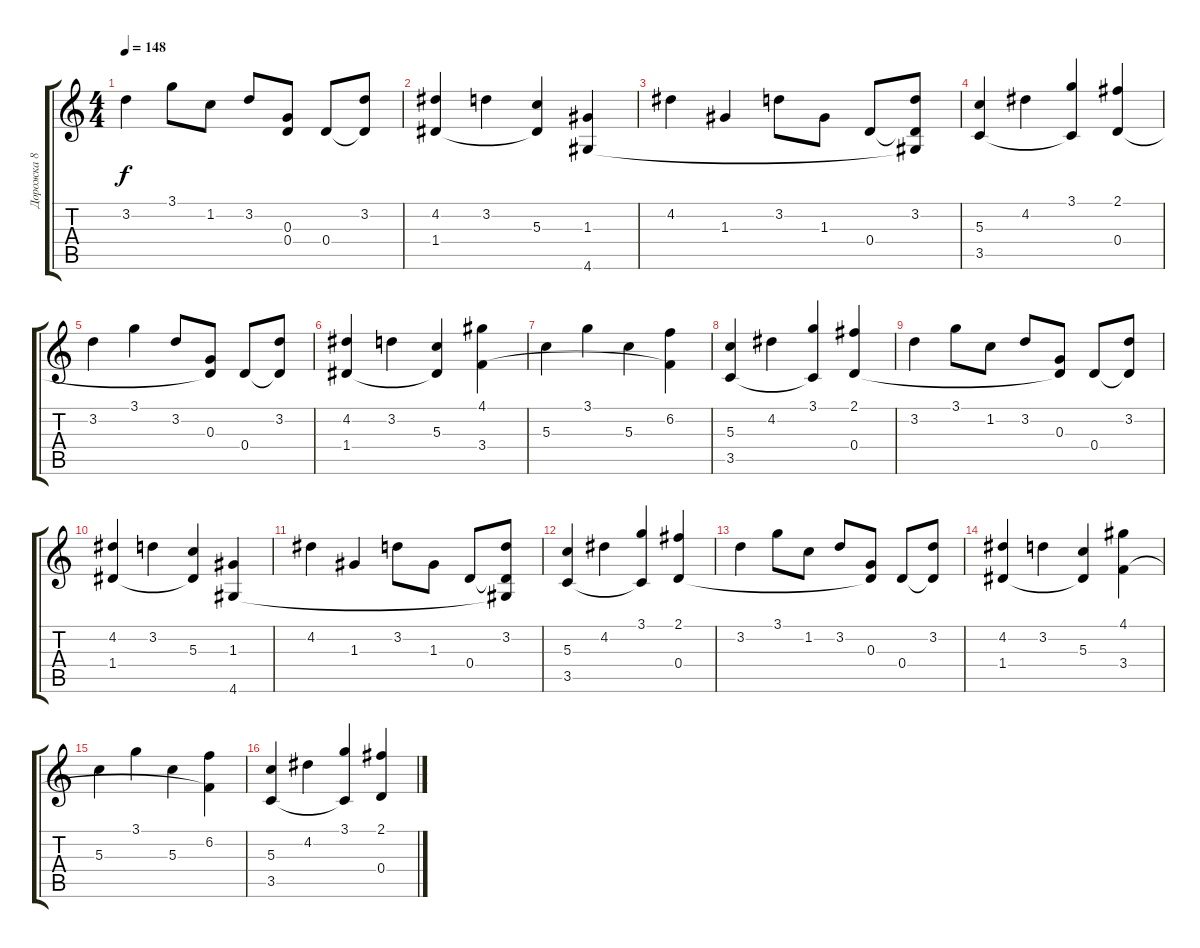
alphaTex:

\track ("Дорожка 8" "Дорожка 8") {instrument acousticgrandpiano}
\staff {score tabs}
\tuning (E5 B4 G4 D4 A3 E3) {hide}
\ts (4 4)
\tempo 148
\clef g2
\ks c
3.2.4{dy f} 3.1.8 1.2.8 3.2.8 (0.3 0.4{t}).8 0.4.8 (3.2 0.4{t}).8 |
(4.2 1.4).4 3.2.4 (5.3 1.4{t}).4 (1.3 4.6).4 |
4.2.4 1.3.4 3.2.8 1.3.8 0.4.8 (3.2 0.4{t} 4.6{t}).8 |
(5.3 3.5).4 4.2.4 (3.1 3.5{t}).4 (2.1 0.4).4 |
3.2.4 3.1.4 3.2.8 (0.3 0.4{t}).8 0.4.8 (3.2 0.4{t}).8 |
(4.2 1.4).4 3.2.4 (5.3 1.4{t}).4 (4.1 3.4).4 |
5.3.4 3.1.4 5.3.4 (6.2 3.4{t}).4 |
(5.3 3.5).4 4.2.4 (3.1 3.5{t}).4 (2.1 0.4).4 |
3.2.4 3.1.8 1.2.8 3.2.8 (0.3 0.4{t}).8 0.4.8 (3.2 0.4{t}).8 |
(4.2 1.4).4 3.2.4 (5.3 1.4{t}).4 (1.3 4.6).4 |
4.2.4 1.3.4 3.2.8 1.3.8 0.4.8 (3.2 0.4{t} 4.6{t}).8 |
(5.3 3.5).4 4.2.4 (3.1 3.5{t}).4 (2.1 0.4).4 |
3.2.4 3.1.8 1.2.8 3.2.8 (0.3 0.4{t}).8 0.4.8 (3.2 0.4{t}).8 |
(4.2 1.4).4 3.2.4 (5.3 1.4{t}).4 (4.1 3.4).4 |
5.3.4 3.1.4 5.3.4 (6.2 3.4{t}).4 |
(5.3 3.5).4 4.2.4 (3.1 3.5{t}).4 (2.1 0.4).4
